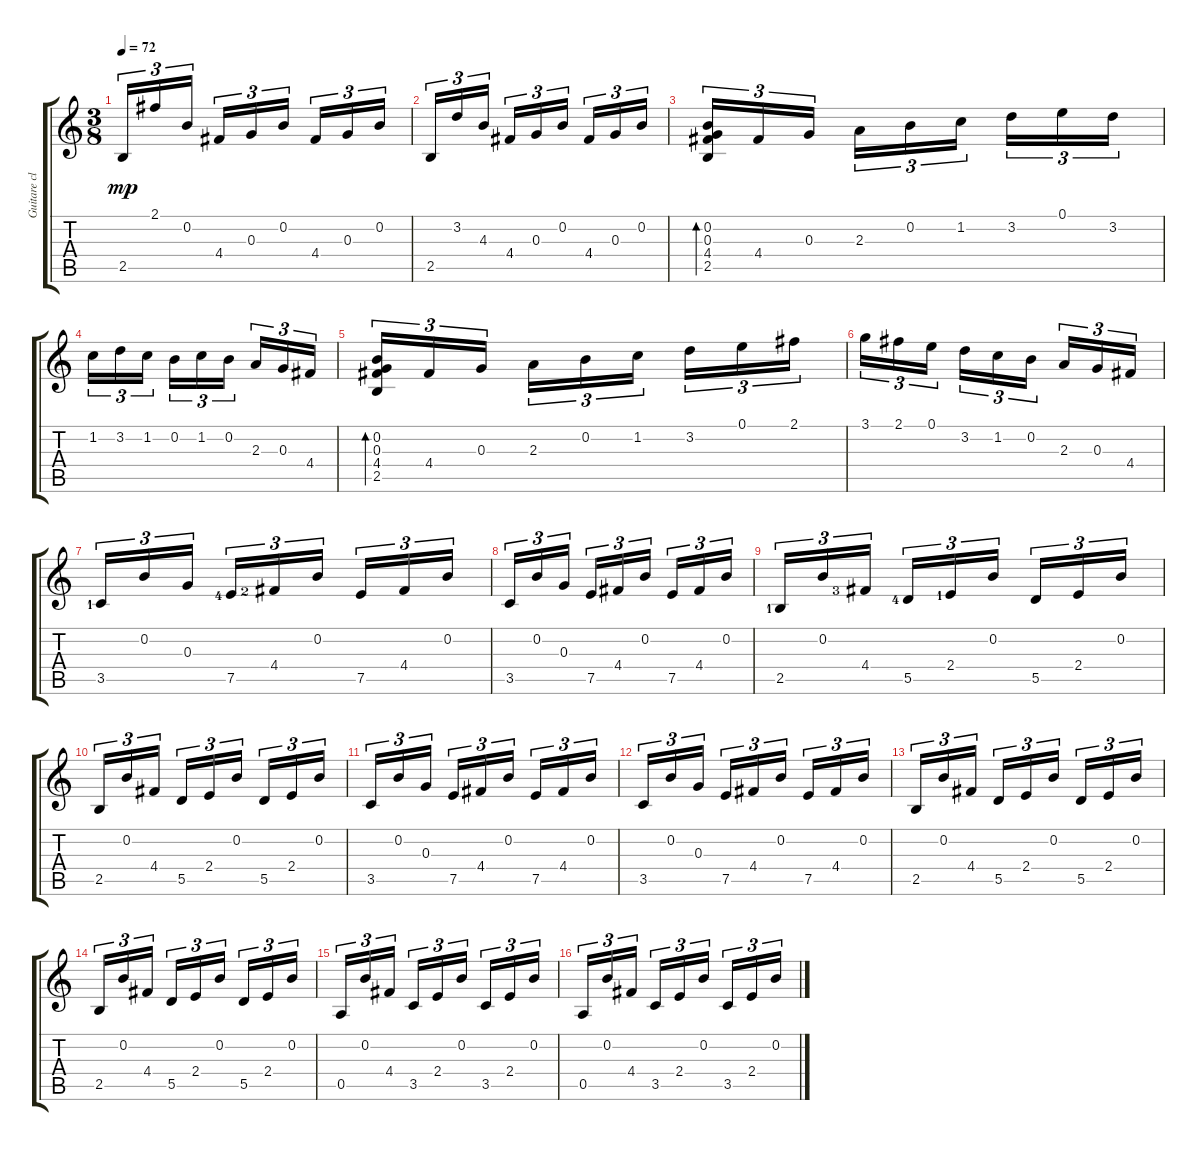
\track ("Guitare classique" "Guitare cl") {instrument acousticguitarnylon}
\staff {score tabs}
\tuning (E4 B3 G3 D3 A2 E2) {hide}
\ts (3 8)
\tempo 72
\clef g2
\ks c
2.5.16{tu (3 2) dy mp} 2.1.16{tu (3 2)} 0.2.16{tu (3 2)} 4.4.16{tu (3 2)} 0.3.16{tu (3 2)} 0.2.16{tu (3 2)} 4.4.16{tu (3 2)} 0.3.16{tu (3 2)} 0.2.16{tu (3 2)} |
2.5.16{tu (3 2)} 3.2.16{tu (3 2)} 4.3.16{tu (3 2)} 4.4.16{tu (3 2)} 0.3.16{tu (3 2)} 0.2.16{tu (3 2)} 4.4.16{tu (3 2)} 0.3.16{tu (3 2)} 0.2.16{tu (3 2)} |
(0.2 0.3 4.4 2.5).16{tu (3 2) bd 60} 4.4.16{tu (3 2)} 0.3.16{tu (3 2)} 2.3.16{tu (3 2)} 0.2.16{tu (3 2)} 1.2.16{tu (3 2)} 3.2.16{tu (3 2)} 0.1.16{tu (3 2)} 3.2.16{tu (3 2)} |
1.2.16{tu (3 2)} 3.2.16{tu (3 2)} 1.2.16{tu (3 2)} 0.2.16{tu (3 2)} 1.2.16{tu (3 2)} 0.2.16{tu (3 2)} 2.3.16{tu (3 2)} 0.3.16{tu (3 2)} 4.4.16{tu (3 2)} |
(0.2 0.3 4.4 2.5).16{tu (3 2) bd 60} 4.4.16{tu (3 2)} 0.3.16{tu (3 2)} 2.3.16{tu (3 2)} 0.2.16{tu (3 2)} 1.2.16{tu (3 2)} 3.2.16{tu (3 2)} 0.1.16{tu (3 2)} 2.1.16{tu (3 2)} |
3.1.16{tu (3 2)} 2.1.16{tu (3 2)} 0.1.16{tu (3 2)} 3.2.16{tu (3 2)} 1.2.16{tu (3 2)} 0.2.16{tu (3 2)} 2.3.16{tu (3 2)} 0.3.16{tu (3 2)} 4.4.16{tu (3 2)} |
3.5{lf 2}.16{tu (3 2)} 0.2.16{tu (3 2)} 0.3.16{tu (3 2)} 7.5{lf 5}.16{tu (3 2)} 4.4{lf 3}.16{tu (3 2)} 0.2.16{tu (3 2)} 7.5.16{tu (3 2)} 4.4.16{tu (3 2)} 0.2.16{tu (3 2)} |
3.5.16{tu (3 2)} 0.2.16{tu (3 2)} 0.3.16{tu (3 2)} 7.5.16{tu (3 2)} 4.4.16{tu (3 2)} 0.2.16{tu (3 2)} 7.5.16{tu (3 2)} 4.4.16{tu (3 2)} 0.2.16{tu (3 2)} |
2.5{lf 2}.16{tu (3 2)} 0.2.16{tu (3 2)} 4.4{lf 4}.16{tu (3 2)} 5.5{lf 5}.16{tu (3 2)} 2.4{lf 2}.16{tu (3 2)} 0.2.16{tu (3 2)} 5.5.16{tu (3 2)} 2.4.16{tu (3 2)} 0.2.16{tu (3 2)} |
2.5.16{tu (3 2)} 0.2.16{tu (3 2)} 4.4.16{tu (3 2)} 5.5.16{tu (3 2)} 2.4.16{tu (3 2)} 0.2.16{tu (3 2)} 5.5.16{tu (3 2)} 2.4.16{tu (3 2)} 0.2.16{tu (3 2)} |
3.5.16{tu (3 2)} 0.2.16{tu (3 2)} 0.3.16{tu (3 2)} 7.5.16{tu (3 2)} 4.4.16{tu (3 2)} 0.2.16{tu (3 2)} 7.5.16{tu (3 2)} 4.4.16{tu (3 2)} 0.2.16{tu (3 2)} |
3.5.16{tu (3 2)} 0.2.16{tu (3 2)} 0.3.16{tu (3 2)} 7.5.16{tu (3 2)} 4.4.16{tu (3 2)} 0.2.16{tu (3 2)} 7.5.16{tu (3 2)} 4.4.16{tu (3 2)} 0.2.16{tu (3 2)} |
2.5.16{tu (3 2)} 0.2.16{tu (3 2)} 4.4.16{tu (3 2)} 5.5.16{tu (3 2)} 2.4.16{tu (3 2)} 0.2.16{tu (3 2)} 5.5.16{tu (3 2)} 2.4.16{tu (3 2)} 0.2.16{tu (3 2)} |
2.5.16{tu (3 2)} 0.2.16{tu (3 2)} 4.4.16{tu (3 2)} 5.5.16{tu (3 2)} 2.4.16{tu (3 2)} 0.2.16{tu (3 2)} 5.5.16{tu (3 2)} 2.4.16{tu (3 2)} 0.2.16{tu (3 2)} |
0.5.16{tu (3 2)} 0.2.16{tu (3 2)} 4.4.16{tu (3 2)} 3.5.16{tu (3 2)} 2.4.16{tu (3 2)} 0.2.16{tu (3 2)} 3.5.16{tu (3 2)} 2.4.16{tu (3 2)} 0.2.16{tu (3 2)} |
0.5.16{tu (3 2)} 0.2.16{tu (3 2)} 4.4.16{tu (3 2)} 3.5.16{tu (3 2)} 2.4.16{tu (3 2)} 0.2.16{tu (3 2)} 3.5.16{tu (3 2)} 2.4.16{tu (3 2)} 0.2.16{tu (3 2)}
